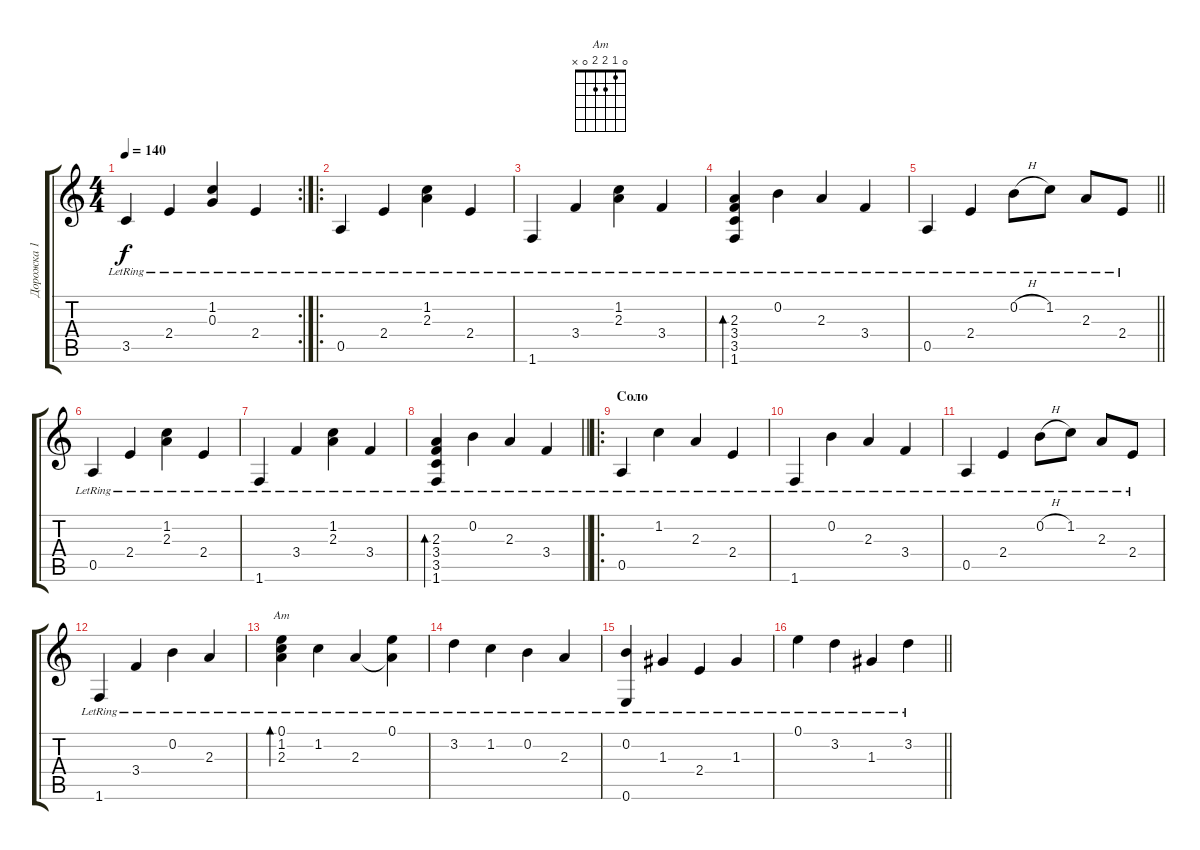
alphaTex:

\track ("Дорожка 1" "Дорожка 1") {instrument acousticguitarsteel}
\staff {score tabs}
\tuning (E4 B3 G3 D3 A2 E2) {hide}
\chord ("Am" 0 1 2 2 0 x)
\rc 2
\ts (4 4)
\tempo 140
\clef g2
\ks c
3.5{lr}.4{dy f} 2.4{lr}.4 (1.2 0.3{lr}).4 2.4{lr}.4 |
\ro
0.5{lr}.4 2.4{lr}.4 (1.2 2.3{lr}).4 2.4{lr}.4 |
1.6{lr}.4 3.4{lr}.4 (1.2 2.3{lr}).4 3.4{lr}.4 |
(2.3 3.4{lr} 3.5 1.6).4{bd 120} 0.2{lr}.4 2.3{lr}.4 3.4{lr}.4 |
\barLineRight lightlight
0.5{lr}.4 2.4{lr}.4 0.2{h lr}.8 1.2{lr}.8 2.3{lr}.8 2.4{lr}.8 |
0.5{lr}.4 2.4{lr}.4 (1.2 2.3{lr}).4 2.4{lr}.4 |
1.6{lr}.4 3.4{lr}.4 (1.2 2.3{lr}).4 3.4{lr}.4 |
\barLineRight lightlight
(2.3 3.4{lr} 3.5 1.6).4{bd 120} 0.2{lr}.4 2.3{lr}.4 3.4{lr}.4 |
\ro
\section ("" "Соло")
0.5{lr}.4{volume 16 balance 8} 1.2{lr}.4 2.3{lr}.4 2.4{lr}.4 |
1.6{lr}.4 0.2{lr}.4 2.3{lr}.4 3.4{lr}.4 |
0.5{lr}.4 2.4{lr}.4 0.2{h lr}.8 1.2{lr}.8 2.3{lr}.8 2.4{lr}.8 |
1.6{lr}.4 3.4{lr}.4 0.2{lr}.4 2.3{lr}.4 |
(0.1{lr} 1.2{lr} 2.3{lr}).4{bd 120 ch "Am"} 1.2{lr}.4 2.3{lr}.4 (0.1{lr} 2.3{t}).4 |
3.2{lr}.4 1.2{lr}.4 0.2{lr}.4 2.3{lr}.4 |
(0.2{lr} 0.6{lr}).4 1.3{lr}.4 2.4{lr}.4 1.3{lr}.4 |
\barLineRight lightlight
0.1{lr}.4 3.2{lr}.4 1.3{lr}.4 3.2{lr}.4
